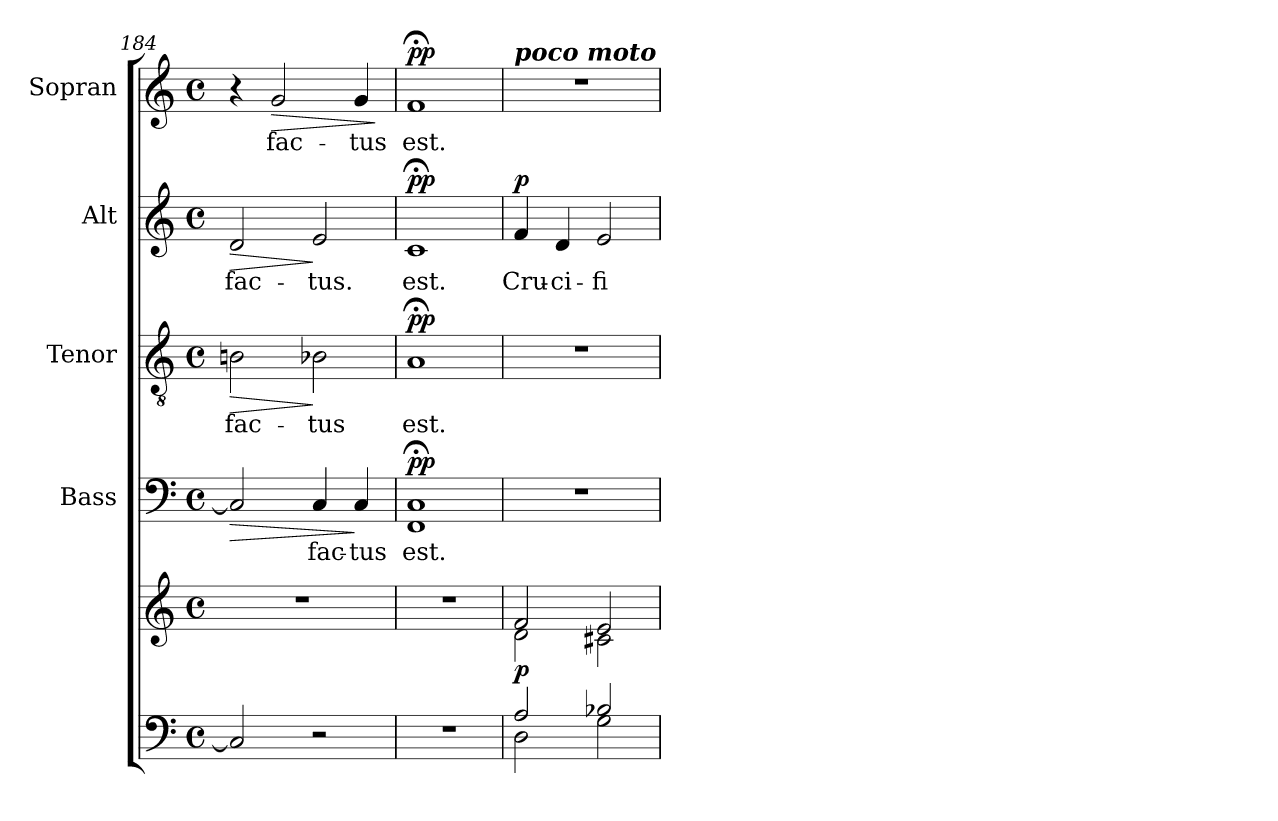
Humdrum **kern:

**kern	**kern	**dynam	**kern	**text	**dynam	**kern	**text	**dynam	**kern	**text	**dynam	**kern	**text	**dynam
*part5	*part5	*part5	*part4	*part4	*part4	*part3	*part3	*part3	*part2	*part2	*part2	*part1	*part1	*part1
*staff6	*staff5	*staff5/6	*staff4	*staff4	*staff4	*staff3	*staff3	*staff3	*staff2	*staff2	*staff2	*staff1	*staff1	*staff1
*	*	*	*I"Bass	*	*	*I"Tenor	*	*	*I"Alt	*	*	*I"Sopran	*	*
*	*	*	*I'B.	*	*	*I'T.	*	*	*I'A.	*	*	*I'S.	*	*
*clefF4	*clefG2	*	*clefF4	*	*	*clefGv2	*	*	*clefG2	*	*	*clefG2	*	*
*k[]	*k[]	*	*k[]	*	*	*k[]	*	*	*k[]	*	*	*k[]	*	*
*C:	*C:	*	*C:	*	*	*C:	*	*	*C:	*	*	*C:	*	*
*M4/4	*M4/4	*	*M4/4	*	*	*M4/4	*	*	*M4/4	*	*	*M4/4	*	*
*met(c)	*met(c)	*	*met(c)	*	*	*met(c)	*	*	*met(c)	*	*	*met(c)	*	*
=184	=184	=184	=184	=184	=184	=184	=184	=184	=184	=184	=184	=184	=184	=184
!	!	!	!	!	!LO:HP:b	!	!LO:LY:b	!LO:HP:b	!	!LO:LY:b	!LO:HP:b	!	!	!
2C/]	1r	.	2C/]	.	>	2Bn\	fac-	>	2d/	fac-	>	4r	.	.
!	!	!	!	!	!	!	!	!	!	!	!	!	!LO:LY:b	!LO:HP:b
.	.	.	.	.	.	.	.	.	.	.	.	2g/	fac-	>
!	!	!	!	!LO:LY:b	!	!	!LO:LY:b	!	!	!LO:LY:b	!	!	!	!
2r	.	.	4C/	fac-	.	2B-X\	-tus	]	2e/	-tus.	]	.	.	.
!	!	!	!	!LO:LY:b	!	!	!	!	!	!	!	!	!LO:LY:b	!
.	.	.	4C/	-tus	]	.	.	.	.	.	.	4g/	-tus	.
.	.	.	.	.	.	.	.	.	.	.	.	.	.	]
=185	=185	=185	=185	=185	=185	=185	=185	=185	=185	=185	=185	=185	=185	=185
!	!	!	!	!LO:LY:b	!LO:DY:a	!	!LO:LY:b	!LO:DY:a	!	!LO:LY:b	!LO:DY:a	!	!LO:LY:b	!LO:DY:a
1r	1r	.	1FF;< 1C;<	est.	pp	1A;<	est.	pp	1c;<	est.	pp	1f;<	est.	pp
=186	=186	=186	=186	=186	=186	=186	=186	=186	=186	=186	=186	=186	=186	=186
*^	*^	*	*	*	*	*	*	*	*	*	*	*	*	*
!	!	!	!	!	!	!	!	!	!	!	!	!	!	!LO:TX:a:Bi:t=poco moto	!	!
!	!	!	!	!LO:DY:b	!	!	!	!	!	!	!	!LO:LY:b	!LO:DY:a	!	!	!
2A/	2D\	2f/	2d\	p	1r	.	.	1r	.	.	4f/	Cru-	p	1r	.	.
!	!	!	!	!	!	!	!	!	!	!	!	!LO:LY:b	!	!	!	!
.	.	.	.	.	.	.	.	.	.	.	4d/	-ci-	.	.	.	.
!	!	!	!	!	!	!	!	!	!	!	!	!LO:LY:b	!	!	!	!
2B-X/	2G\	2e/	2c#X\	.	.	.	.	.	.	.	2e/	-fi-	.	.	.	.
*v	*v	*	*	*	*	*	*	*	*	*	*	*	*	*	*	*
*	*v	*v	*	*	*	*	*	*	*	*	*	*	*	*	*
=	=	=	=	=	=	=	=	=	=	=	=	=	=	=
*-	*-	*-	*-	*-	*-	*-	*-	*-	*-	*-	*-	*-	*-	*-
